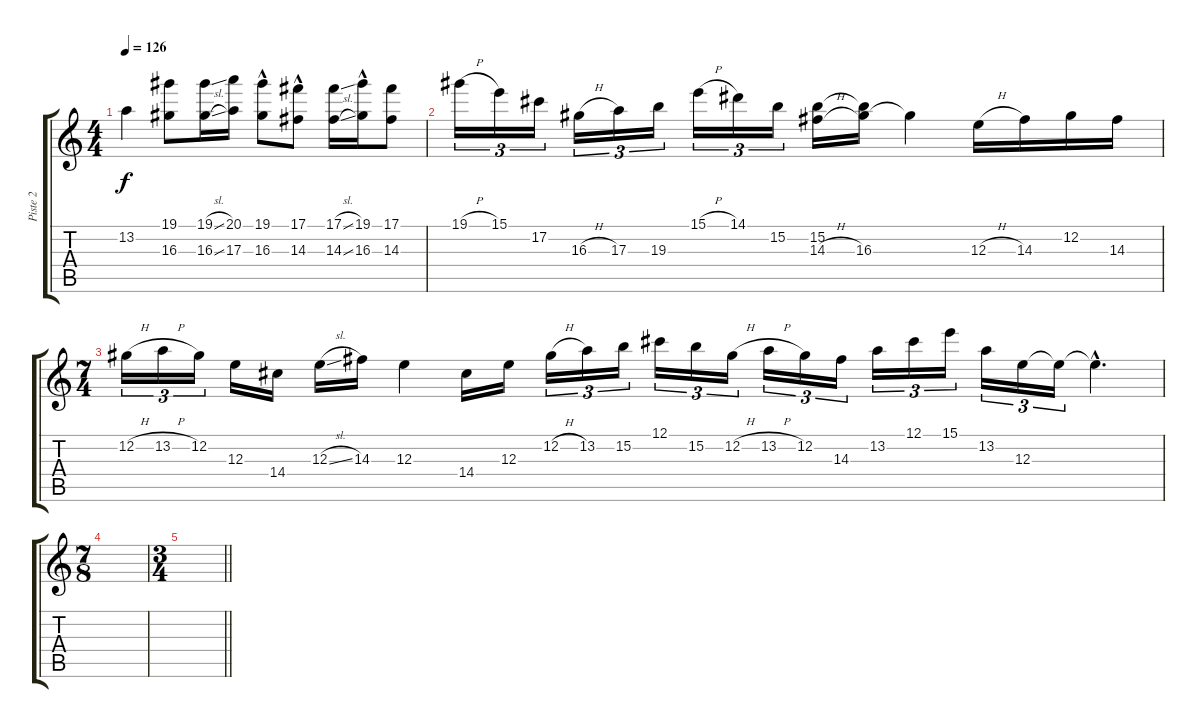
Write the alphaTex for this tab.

\track ("Piste 2" "Piste 2") {instrument electricguitarjazz}
\staff {score tabs}
\tuning (Db4 Ab3 E3 B2 Gb2 Db2) {hide}
\ts (4 4)
\tempo 126
\clef g2
\ks c
13.2{t}.4{dy f} (19.1 16.3).8 (19.1{sl} 16.3{sl}).16 (20.1 17.3).16 (19.1{hac} 16.3).8 (17.1{hac} 14.3).8 (17.1{sl} 14.3{sl}).16 (19.1{hac} 16.3).16 (17.1 14.3).8 |
19.1{h}.16{tu (3 2)} 15.1.16{tu (3 2)} 17.2.16{tu (3 2)} 16.3{h}.16{tu (3 2)} 17.3.16{tu (3 2)} 19.3.16{tu (3 2)} 15.1{h}.16{tu (3 2)} 14.1.16{tu (3 2)} 15.2.16{tu (3 2)} (15.2 14.3{h}).16 (15.2{t} 16.3).16 16.3{t}.4 12.3{h}.16 14.3.16 12.2.16 14.3.16 |
\ts (7 4)
12.2{h}.16{tu (3 2)} 13.2{h}.16{tu (3 2)} 12.2.16{tu (3 2)} 12.3.16 14.4.16 12.3{sl}.16 14.3.16 12.3.4 14.4.16 12.3.16 12.2{h}.16{tu (3 2)} 13.2.16{tu (3 2)} 15.2.16{tu (3 2)} 12.1.16{tu (3 2)} 15.2.16{tu (3 2)} 12.2{h}.16{tu (3 2)} 13.2{h}.16{tu (3 2)} 12.2.16{tu (3 2)} 14.3.16{tu (3 2)} 13.2.16{tu (3 2)} 12.1.16{tu (3 2)} 15.1.16{tu (3 2)} 13.2.16{tu (3 2)} 12.3.16{tu (3 2)} 12.3{t}.16{tu (3 2)} 12.3{hac t}.4{d} |
\ts (7 8)
|
\ts (3 4)
\barLineRight lightlight
